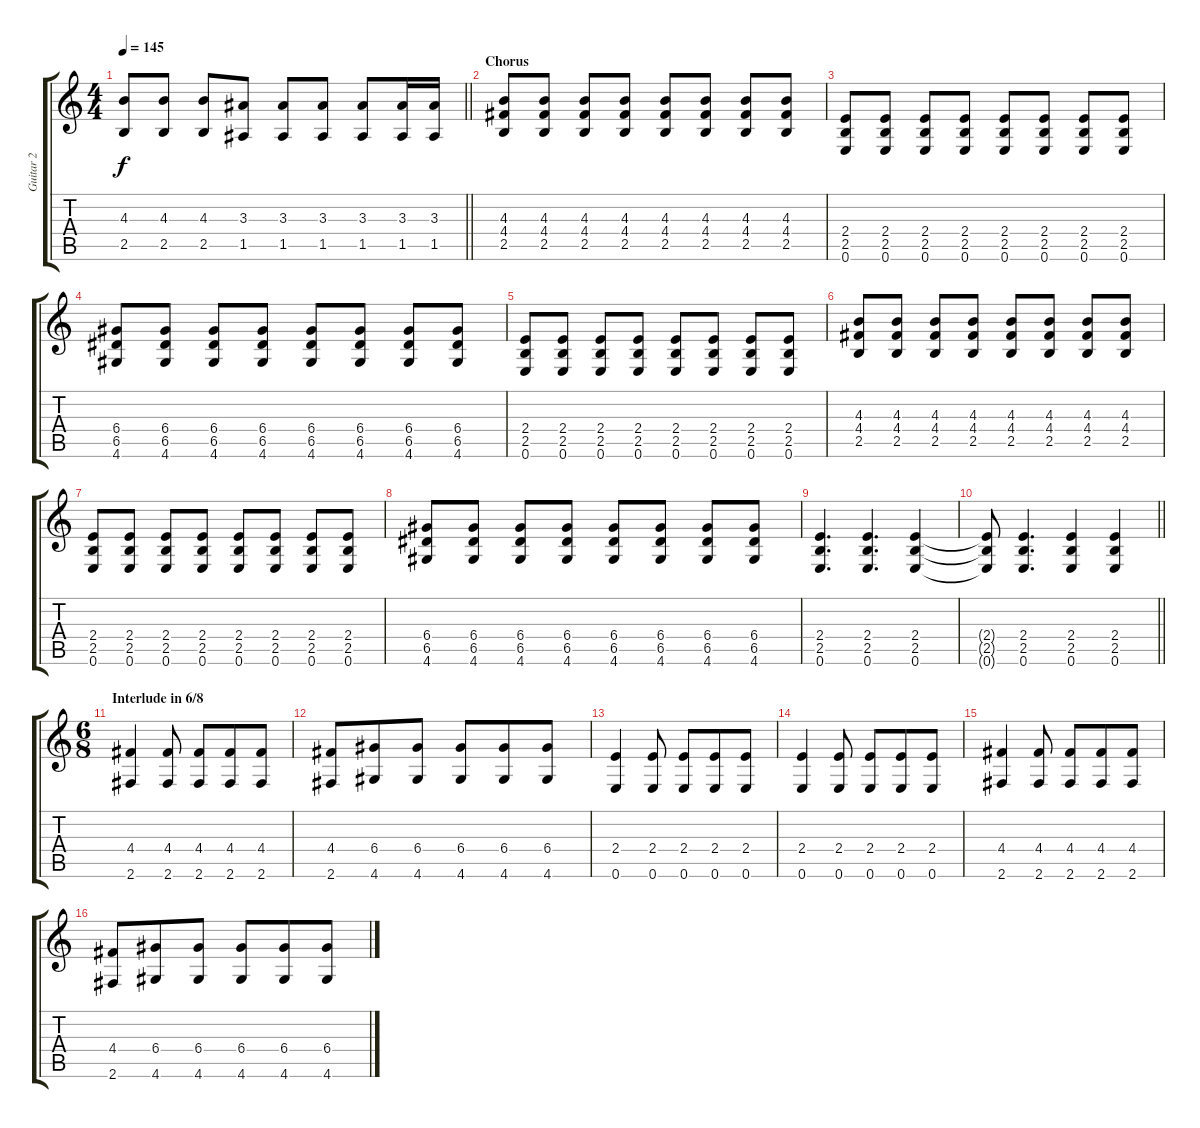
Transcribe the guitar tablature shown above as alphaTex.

\track ("Guitar 2" "Guitar 2") {instrument distortionguitar}
\staff {score tabs}
\tuning (E4 B3 G3 D3 A2 E2) {hide}
\ts (4 4)
\tempo 145
\clef g2
\barLineRight lightlight
\ks c
(4.3 2.5).8{dy f} (4.3 2.5).8 (4.3 2.5).8 (3.3 1.5).8 (3.3 1.5).8 (3.3 1.5).8 (3.3 1.5).8 (3.3 1.5).16 (3.3 1.5).16 |
\section ("" "Chorus")
(4.3 4.4 2.5).8{instrument distortionguitar} (4.3 4.4 2.5).8 (4.3 4.4 2.5).8 (4.3 4.4 2.5).8 (4.3 4.4 2.5).8 (4.3 4.4 2.5).8 (4.3 4.4 2.5).8 (4.3 4.4 2.5).8 |
(2.4 2.5 0.6).8 (2.4 2.5 0.6).8 (2.4 2.5 0.6).8 (2.4 2.5 0.6).8 (2.4 2.5 0.6).8 (2.4 2.5 0.6).8 (2.4 2.5 0.6).8 (2.4 2.5 0.6).8 |
(6.4 6.5 4.6).8 (6.4 6.5 4.6).8 (6.4 6.5 4.6).8 (6.4 6.5 4.6).8 (6.4 6.5 4.6).8 (6.4 6.5 4.6).8 (6.4 6.5 4.6).8 (6.4 6.5 4.6).8 |
(2.4 2.5 0.6).8 (2.4 2.5 0.6).8 (2.4 2.5 0.6).8 (2.4 2.5 0.6).8 (2.4 2.5 0.6).8 (2.4 2.5 0.6).8 (2.4 2.5 0.6).8 (2.4 2.5 0.6).8 |
(4.3 4.4 2.5).8 (4.3 4.4 2.5).8 (4.3 4.4 2.5).8 (4.3 4.4 2.5).8 (4.3 4.4 2.5).8 (4.3 4.4 2.5).8 (4.3 4.4 2.5).8 (4.3 4.4 2.5).8 |
(2.4 2.5 0.6).8 (2.4 2.5 0.6).8 (2.4 2.5 0.6).8 (2.4 2.5 0.6).8 (2.4 2.5 0.6).8 (2.4 2.5 0.6).8 (2.4 2.5 0.6).8 (2.4 2.5 0.6).8 |
(6.4 6.5 4.6).8 (6.4 6.5 4.6).8 (6.4 6.5 4.6).8 (6.4 6.5 4.6).8 (6.4 6.5 4.6).8 (6.4 6.5 4.6).8 (6.4 6.5 4.6).8 (6.4 6.5 4.6).8 |
(2.4 2.5 0.6).4{d} (2.4 2.5 0.6).4{d} (2.4 2.5 0.6).4 |
\barLineRight lightlight
(2.4{t} 2.5{t} 0.6{t}).8 (2.4 2.5 0.6).4{d} (2.4 2.5 0.6).4 (2.4 2.5 0.6).4 |
\ts (6 8)
\section ("" "Interlude in 6/8")
(4.4 2.6).4{instrument distortionguitar} (4.4 2.6).8 (4.4 2.6).8 (4.4 2.6).8 (4.4 2.6).8 |
(4.4 2.6).8 (6.4 4.6).8 (6.4 4.6).8 (6.4 4.6).8 (6.4 4.6).8 (6.4 4.6).8 |
(2.4 0.6).4 (2.4 0.6).8 (2.4 0.6).8 (2.4 0.6).8 (2.4 0.6).8 |
(2.4 0.6).4 (2.4 0.6).8 (2.4 0.6).8 (2.4 0.6).8 (2.4 0.6).8 |
(4.4 2.6).4 (4.4 2.6).8 (4.4 2.6).8 (4.4 2.6).8 (4.4 2.6).8 |
(4.4 2.6).8 (6.4 4.6).8 (6.4 4.6).8 (6.4 4.6).8 (6.4 4.6).8 (6.4 4.6).8
